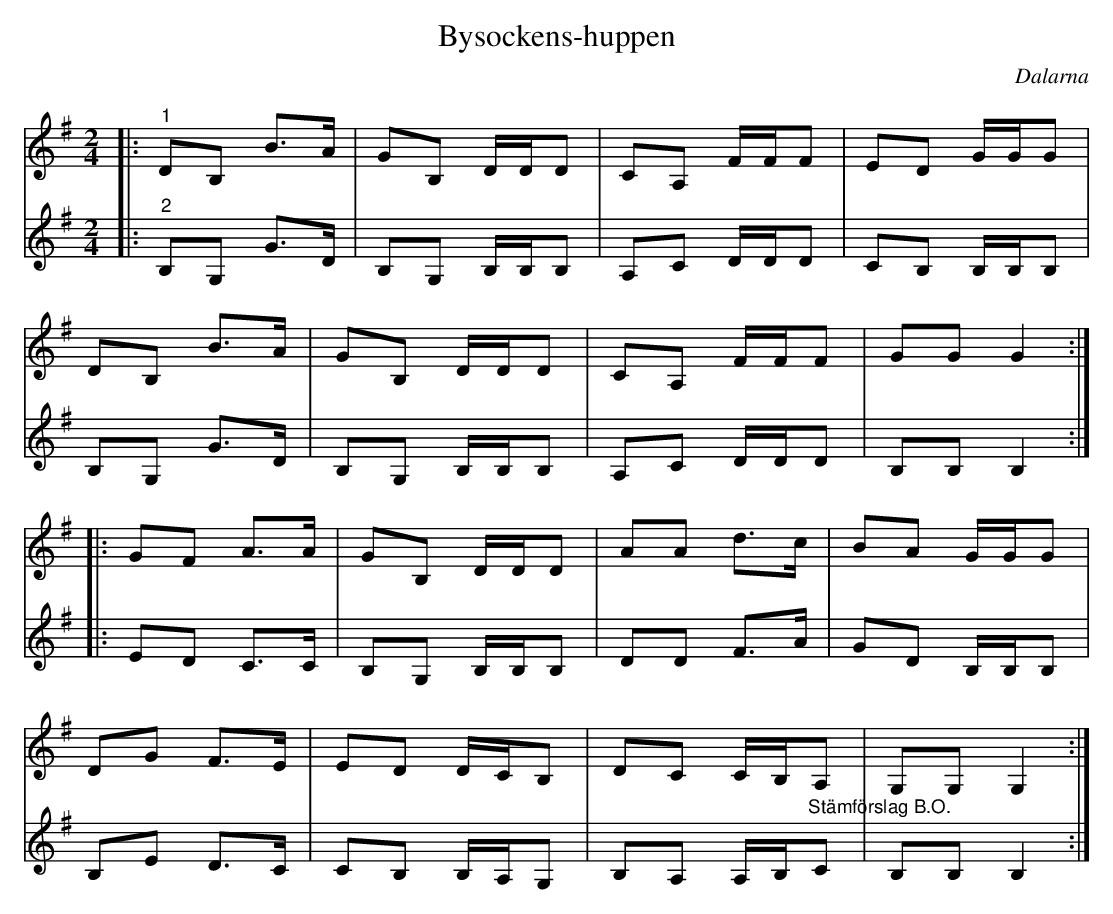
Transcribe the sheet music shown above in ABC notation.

X:1
T:Bysockens-huppen
O:Dalarna
L:1/8
M:2/4
K:G
V:1
|:"^1" DB, B>A | GB, D/D/D | CA, F/F/F | ED G/G/G |
DB, B>A | GB, D/D/D | CA, F/F/F | GG G2 ::
GF A>A | GB, D/D/D | AA d>c | BA G/G/G |
DG F>E | ED D/C/B, | DC C/B,/A, | G,G, G,2 :|
V:2
|:"^2" B,G, G>D | B,G, B,/B,/B, | A,C D/D/D | CB, B,/B,/B, |
B,G, G>D | B,G, B,/B,/B, | A,C D/D/D | B,B, B,2 ::
ED C>C | B,G, B,/B,/B, | DD F>A | GD B,/B,/B, |
B,E D>C | CB, B,/A,/G, | B,A, A,/B,/"^Stämförslag B.O."C | B,B, B,2 :|
